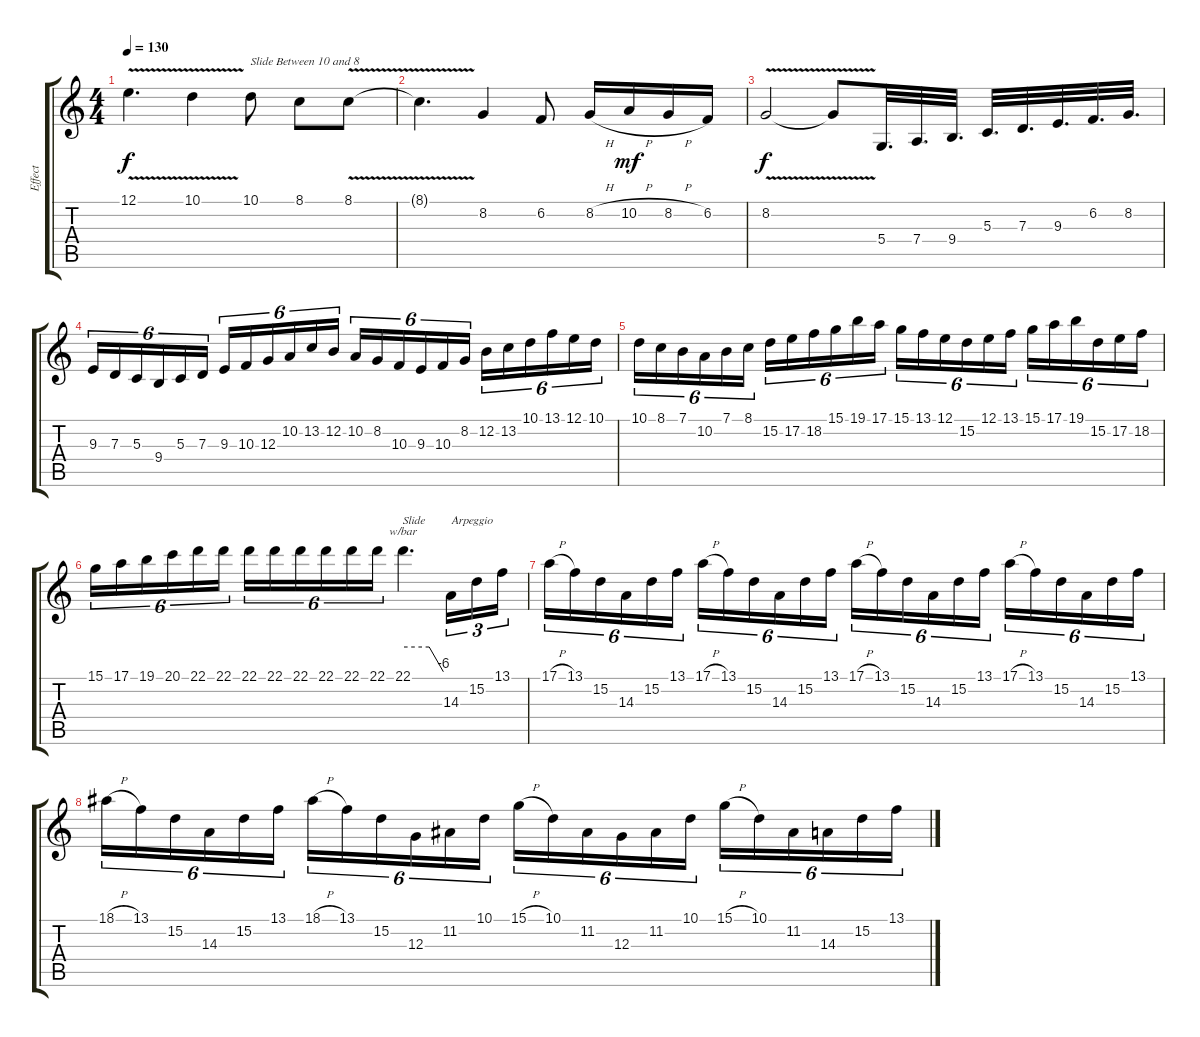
\track ("Effect" "Effect") {instrument tremolostrings}
\staff {score tabs}
\tuning (E4 B3 G3 D3 A2 E2) {hide}
\ts (4 4)
\tempo 130
\clef g2
\ks c
12.1{v}.4{d dy f} 10.1{v}.4 10.1.8{txt "Slide Between 10 and 8"} 8.1.8 8.1{v}.8 |
8.1{t}.4{d} 8.2.4 6.2.8 8.2{h}.16 10.2{h}.16{dy mf} 8.2{h}.16 6.2.16 |
8.2{v}.2{dy f} 8.2{t}.8 5.4.32{d} 7.4.32{d} 9.4.32{d} 5.3.32{d} 7.3.32{d} 9.3.32{d} 6.2.32{d} 8.2.32{d} |
9.3.16{tu (6 4)} 7.3.16{tu (6 4)} 5.3.16{tu (6 4)} 9.4.16{tu (6 4)} 5.3.16{tu (6 4)} 7.3.16{tu (6 4)} 9.3.16{tu (6 4)} 10.3.16{tu (6 4)} 12.3.16{tu (6 4)} 10.2.16{tu (6 4)} 13.2.16{tu (6 4)} 12.2.16{tu (6 4)} 10.2.16{tu (6 4)} 8.2.16{tu (6 4)} 10.3.16{tu (6 4)} 9.3.16{tu (6 4)} 10.3.16{tu (6 4)} 8.2.16{tu (6 4)} 12.2.16{tu (6 4)} 13.2.16{tu (6 4)} 10.1.16{tu (6 4)} 13.1.16{tu (6 4)} 12.1.16{tu (6 4)} 10.1.16{tu (6 4)} |
10.1.16{tu (6 4)} 8.1.16{tu (6 4)} 7.1.16{tu (6 4)} 10.2.16{tu (6 4)} 7.1.16{tu (6 4)} 8.1.16{tu (6 4)} 15.2.16{tu (6 4)} 17.2.16{tu (6 4)} 18.2.16{tu (6 4)} 15.1.16{tu (6 4)} 19.1.16{tu (6 4)} 17.1.16{tu (6 4)} 15.1.16{tu (6 4)} 13.1.16{tu (6 4)} 12.1.16{tu (6 4)} 15.2.16{tu (6 4)} 12.1.16{tu (6 4)} 13.1.16{tu (6 4)} 15.1.16{tu (6 4)} 17.1.16{tu (6 4)} 19.1.16{tu (6 4)} 15.2.16{tu (6 4)} 17.2.16{tu (6 4)} 18.2.16{tu (6 4)} |
15.1.16{tu (6 4)} 17.1.16{tu (6 4)} 19.1.16{tu (6 4)} 20.1.16{tu (6 4)} 22.1.16{tu (6 4)} 22.1.16{tu (6 4)} 22.1.16{tu (6 4)} 22.1.16{tu (6 4)} 22.1.16{tu (6 4)} 22.1.16{tu (6 4)} 22.1.16{tu (6 4)} 22.1.16{tu (6 4)} 22.1.4{d tbe (custom default 0 0 39 0 60 -24) txt "Slide"} 14.3.16{tu (3 2) txt "Arpeggio"} 15.2.16{tu (3 2)} 13.1.16{tu (3 2)} |
17.1{h}.16{tu (6 4)} 13.1.16{tu (6 4)} 15.2.16{tu (6 4)} 14.3.16{tu (6 4)} 15.2.16{tu (6 4)} 13.1.16{tu (6 4)} 17.1{h}.16{tu (6 4)} 13.1.16{tu (6 4)} 15.2.16{tu (6 4)} 14.3.16{tu (6 4)} 15.2.16{tu (6 4)} 13.1.16{tu (6 4)} 17.1{h}.16{tu (6 4)} 13.1.16{tu (6 4)} 15.2.16{tu (6 4)} 14.3.16{tu (6 4)} 15.2.16{tu (6 4)} 13.1.16{tu (6 4)} 17.1{h}.16{tu (6 4)} 13.1.16{tu (6 4)} 15.2.16{tu (6 4)} 14.3.16{tu (6 4)} 15.2.16{tu (6 4)} 13.1.16{tu (6 4)} |
18.1{h}.16{tu (6 4)} 13.1.16{tu (6 4)} 15.2.16{tu (6 4)} 14.3.16{tu (6 4)} 15.2.16{tu (6 4)} 13.1.16{tu (6 4)} 18.1{h}.16{tu (6 4)} 13.1.16{tu (6 4)} 15.2.16{tu (6 4)} 12.3.16{tu (6 4)} 11.2.16{tu (6 4)} 10.1.16{tu (6 4)} 15.1{h}.16{tu (6 4)} 10.1.16{tu (6 4)} 11.2.16{tu (6 4)} 12.3.16{tu (6 4)} 11.2.16{tu (6 4)} 10.1.16{tu (6 4)} 15.1{h}.16{tu (6 4)} 10.1.16{tu (6 4)} 11.2.16{tu (6 4)} 14.3.16{tu (6 4)} 15.2.16{tu (6 4)} 13.1.16{tu (6 4)}
